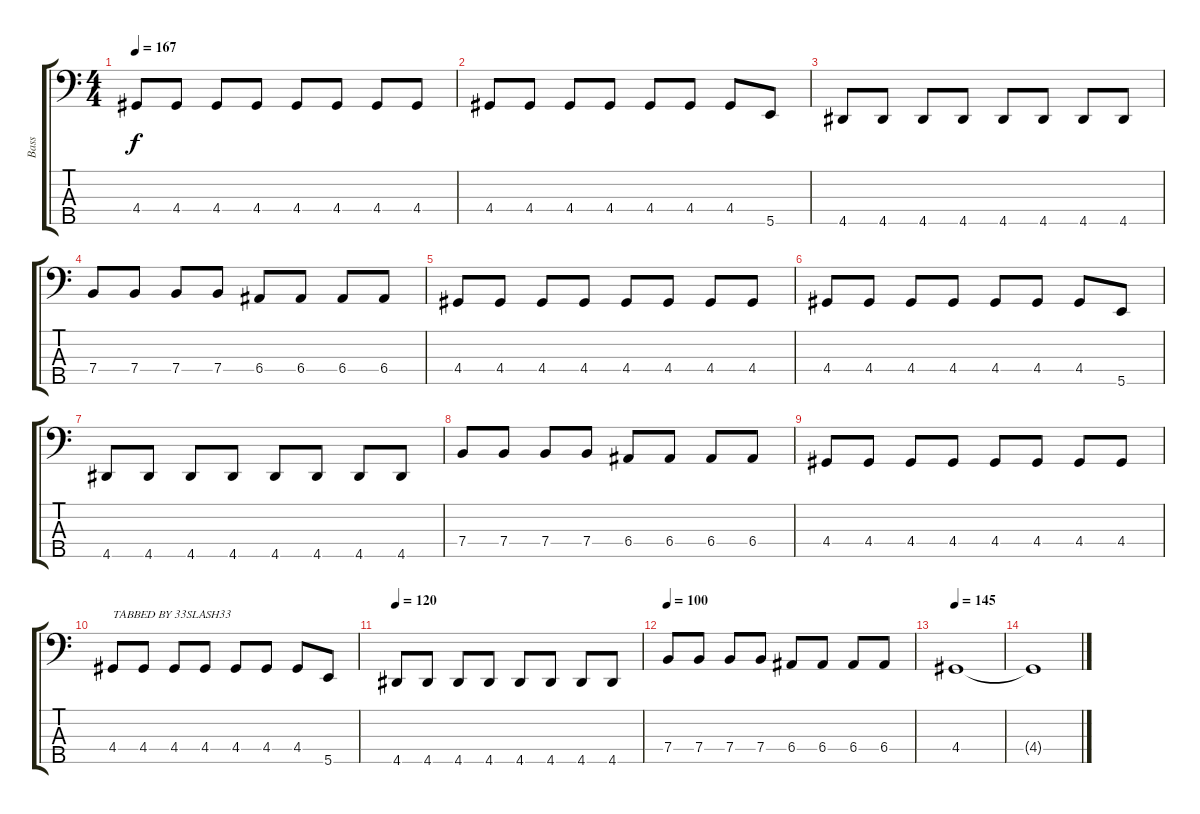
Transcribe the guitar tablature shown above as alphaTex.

\track ("Bass" "Bass") {instrument electricbassfinger}
\staff {score tabs}
\tuning (G2 D2 A1 E1 B0) {hide}
\ts (4 4)
\tempo 167
\clef f4
\ks c
4.4.8{dy f} 4.4.8 4.4.8 4.4.8 4.4.8 4.4.8 4.4.8 4.4.8 |
4.4.8 4.4.8 4.4.8 4.4.8 4.4.8 4.4.8 4.4.8 5.5.8 |
4.5.8 4.5.8 4.5.8 4.5.8 4.5.8 4.5.8 4.5.8 4.5.8 |
7.4.8 7.4.8 7.4.8 7.4.8 6.4.8 6.4.8 6.4.8 6.4.8 |
4.4.8 4.4.8 4.4.8 4.4.8 4.4.8 4.4.8 4.4.8 4.4.8 |
4.4.8 4.4.8 4.4.8 4.4.8 4.4.8 4.4.8 4.4.8 5.5.8 |
4.5.8 4.5.8 4.5.8 4.5.8 4.5.8 4.5.8 4.5.8 4.5.8 |
7.4.8 7.4.8 7.4.8 7.4.8 6.4.8 6.4.8 6.4.8 6.4.8 |
4.4.8 4.4.8 4.4.8 4.4.8 4.4.8 4.4.8 4.4.8 4.4.8 |
4.4.8{txt "TABBED BY 33SLASH33"} 4.4.8 4.4.8 4.4.8 4.4.8 4.4.8 4.4.8 5.5.8 |
\tempo 120
4.5.8 4.5.8 4.5.8 4.5.8 4.5.8 4.5.8 4.5.8 4.5.8 |
\tempo 100
7.4.8 7.4.8 7.4.8 7.4.8 6.4.8 6.4.8 6.4.8 6.4.8 |
\tempo 145
4.4.1 |
4.4{t}.1
